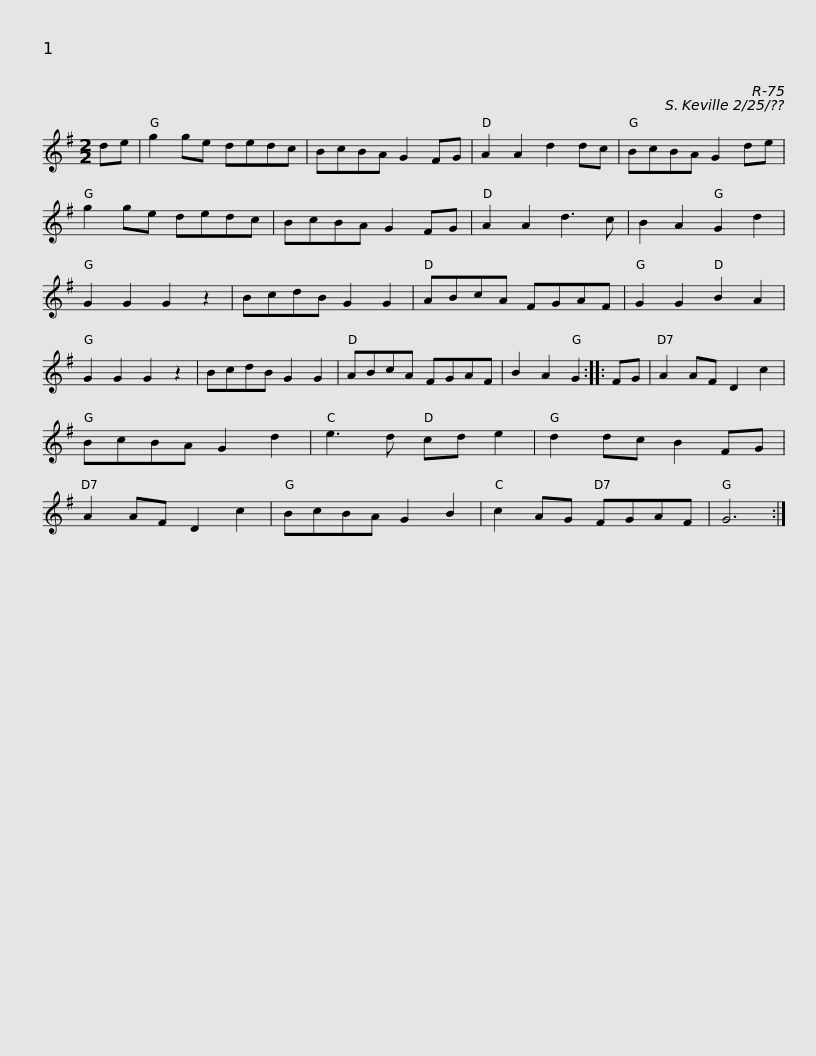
X:1
L:1/8
M:2/2
I:linebreak $
K:G
V:1 treble
V:1
 de | g2 ge dedc | BcBA G2 FG | A2 A2 d2 dc | BcBA G2 de | %5
 g2 ge dedc | BcBA G2 FG |$ A2 A2 d3 c | B2 A2 G2 d2 | G2 G2 G2 z2 | %10
 BcdB G2 G2 | ABcA FGAF | G2 G2 B2 A2 | G2 G2 G2 z2 | BcdB G2 G2 |$ %15
 ABcA FGAF | B2 A2 G2 :: FG | A2 AF D2 c2 | BcBA G2 d2 | %20
 e3 d cd e2 | d2 dc B2 FG | A2 AF D2 c2 |$ BcBA G2 B2 | c2 AG FGAF | %25
 G6 :| %26
